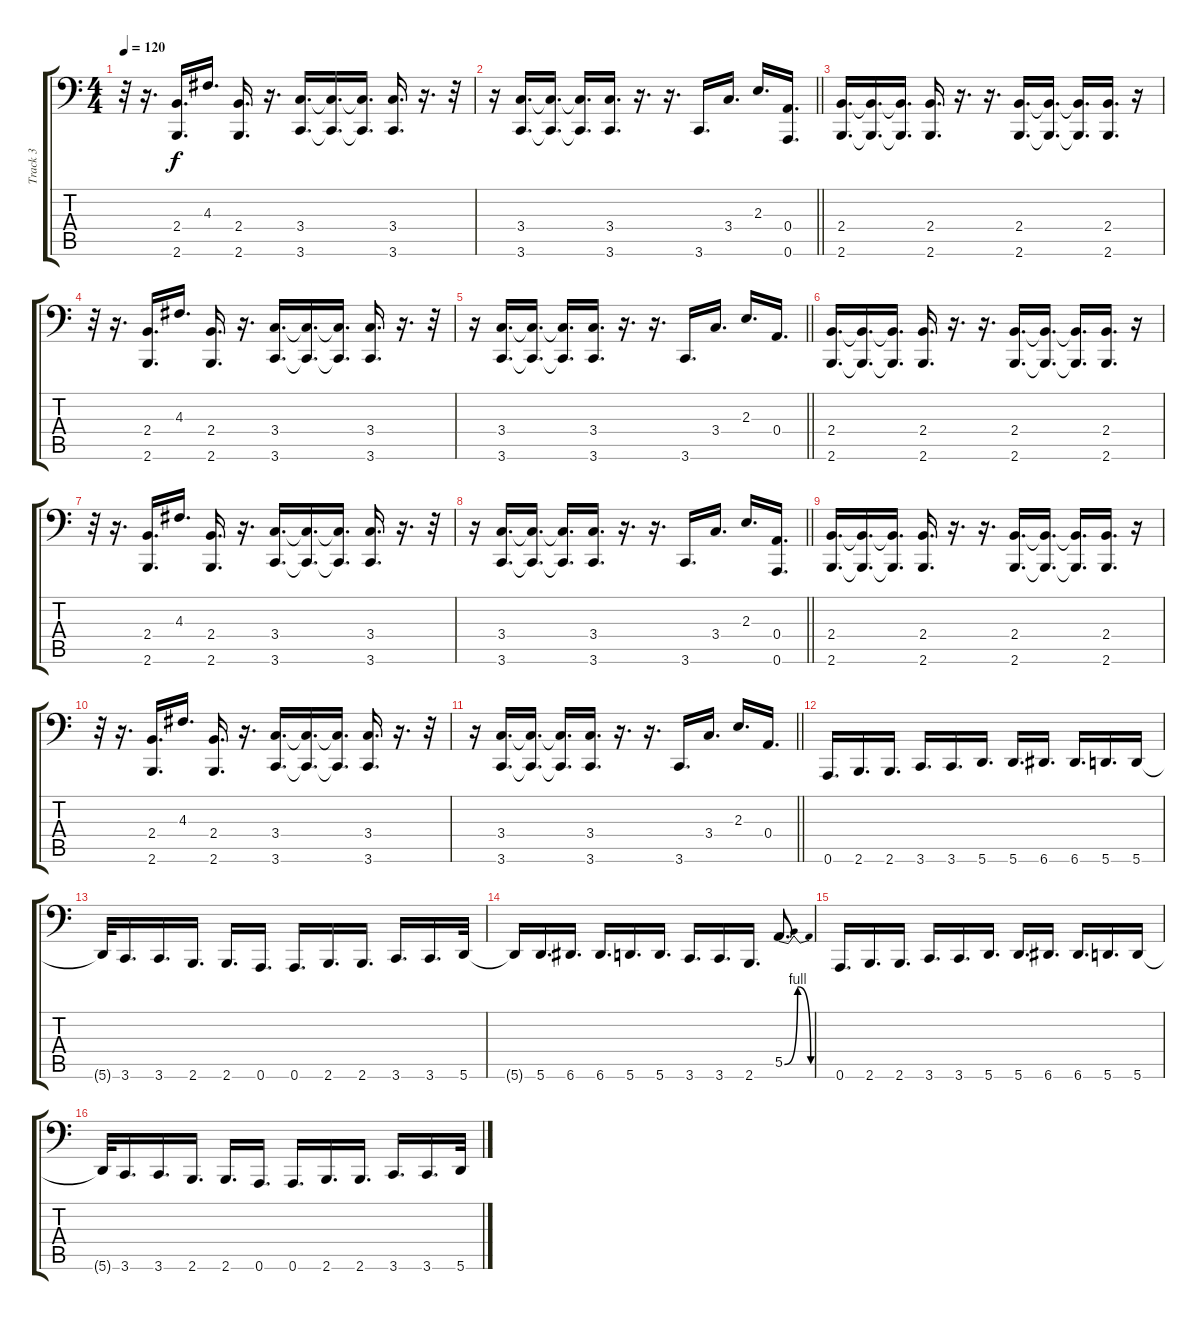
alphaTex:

\track ("Track 3" "Track 3") {instrument electricbassfinger}
\staff {score tabs}
\tuning (B2 Gb2 D2 A1 E1 A0) {hide}
\ts (4 4)
\tempo 120
\clef f4
\ks c
r.32{dy f} r.16{d} (2.4 2.6).16{d} 4.3.16{d} (2.4 2.6).16{d} r.16{d} (3.4 3.6).16{d} (3.4{t} 3.6{t}).16{d} (3.4{t} 3.6{t}).16{d} (3.4 3.6).16{d} r.16{d} r.32 |
\barLineRight lightlight
r.16 (3.4 3.6).16{d} (3.4{t} 3.6{t}).16{d} (3.4{t} 3.6{t}).16{d} (3.4 3.6).16{d} r.16{d} r.16{d} 3.6.16{d} 3.4.16{d} 2.3.16{d} (0.4 0.6).16{d} |
(2.4 2.6).16{d} (2.4{t} 2.6{t}).16{d} (2.4{t} 2.6{t}).16{d} (2.4 2.6).16{d} r.16{d} r.16{d} (2.4 2.6).16{d} (2.4{t} 2.6{t}).16{d} (2.4{t} 2.6{t}).16{d} (2.4 2.6).16{d} r.16 |
r.32 r.16{d} (2.4 2.6).16{d} 4.3.16{d} (2.4 2.6).16{d} r.16{d} (3.4 3.6).16{d} (3.4{t} 3.6{t}).16{d} (3.4{t} 3.6{t}).16{d} (3.4 3.6).16{d} r.16{d} r.32 |
\barLineRight lightlight
r.16 (3.4 3.6).16{d} (3.4{t} 3.6{t}).16{d} (3.4{t} 3.6{t}).16{d} (3.4 3.6).16{d} r.16{d} r.16{d} 3.6.16{d} 3.4.16{d} 2.3.16{d} 0.4.16{d} |
(2.4 2.6).16{d} (2.4{t} 2.6{t}).16{d} (2.4{t} 2.6{t}).16{d} (2.4 2.6).16{d} r.16{d} r.16{d} (2.4 2.6).16{d} (2.4{t} 2.6{t}).16{d} (2.4{t} 2.6{t}).16{d} (2.4 2.6).16{d} r.16 |
r.32 r.16{d} (2.4 2.6).16{d} 4.3.16{d} (2.4 2.6).16{d} r.16{d} (3.4 3.6).16{d} (3.4{t} 3.6{t}).16{d} (3.4{t} 3.6{t}).16{d} (3.4 3.6).16{d} r.16{d} r.32 |
\barLineRight lightlight
r.16 (3.4 3.6).16{d} (3.4{t} 3.6{t}).16{d} (3.4{t} 3.6{t}).16{d} (3.4 3.6).16{d} r.16{d} r.16{d} 3.6.16{d} 3.4.16{d} 2.3.16{d} (0.4 0.6).16{d} |
(2.4 2.6).16{d} (2.4{t} 2.6{t}).16{d} (2.4{t} 2.6{t}).16{d} (2.4 2.6).16{d} r.16{d} r.16{d} (2.4 2.6).16{d} (2.4{t} 2.6{t}).16{d} (2.4{t} 2.6{t}).16{d} (2.4 2.6).16{d} r.16 |
r.32 r.16{d} (2.4 2.6).16{d} 4.3.16{d} (2.4 2.6).16{d} r.16{d} (3.4 3.6).16{d} (3.4{t} 3.6{t}).16{d} (3.4{t} 3.6{t}).16{d} (3.4 3.6).16{d} r.16{d} r.32 |
\barLineRight lightlight
r.16 (3.4 3.6).16{d} (3.4{t} 3.6{t}).16{d} (3.4{t} 3.6{t}).16{d} (3.4 3.6).16{d} r.16{d} r.16{d} 3.6.16{d} 3.4.16{d} 2.3.16{d} 0.4.16{d} |
0.6.16{d} 2.6.16{d} 2.6.16{d} 3.6.16{d} 3.6.16{d} 5.6.16{d} 5.6.16{d} 6.6.16{d} 6.6.16{d} 5.6.16{d} 5.6.16 |
5.6{t}.32 3.6.16{d} 3.6.16{d} 2.6.16{d} 2.6.16{d} 0.6.16{d} 0.6.16{d} 2.6.16{d} 2.6.16{d} 3.6.16{d} 3.6.16{d} 5.6.32 |
5.6{t}.16 5.6.16{d} 6.6.16{d} 6.6.16{d} 5.6.16{d} 5.6.16{d} 3.6.16{d} 3.6.16{d} 2.6.16{d} 5.5{be (bendrelease 0 0 15 4 45 4 60 0)}.8{d} |
0.6.16{d} 2.6.16{d} 2.6.16{d} 3.6.16{d} 3.6.16{d} 5.6.16{d} 5.6.16{d} 6.6.16{d} 6.6.16{d} 5.6.16{d} 5.6.16 |
5.6{t}.32 3.6.16{d} 3.6.16{d} 2.6.16{d} 2.6.16{d} 0.6.16{d} 0.6.16{d} 2.6.16{d} 2.6.16{d} 3.6.16{d} 3.6.16{d} 5.6.32
